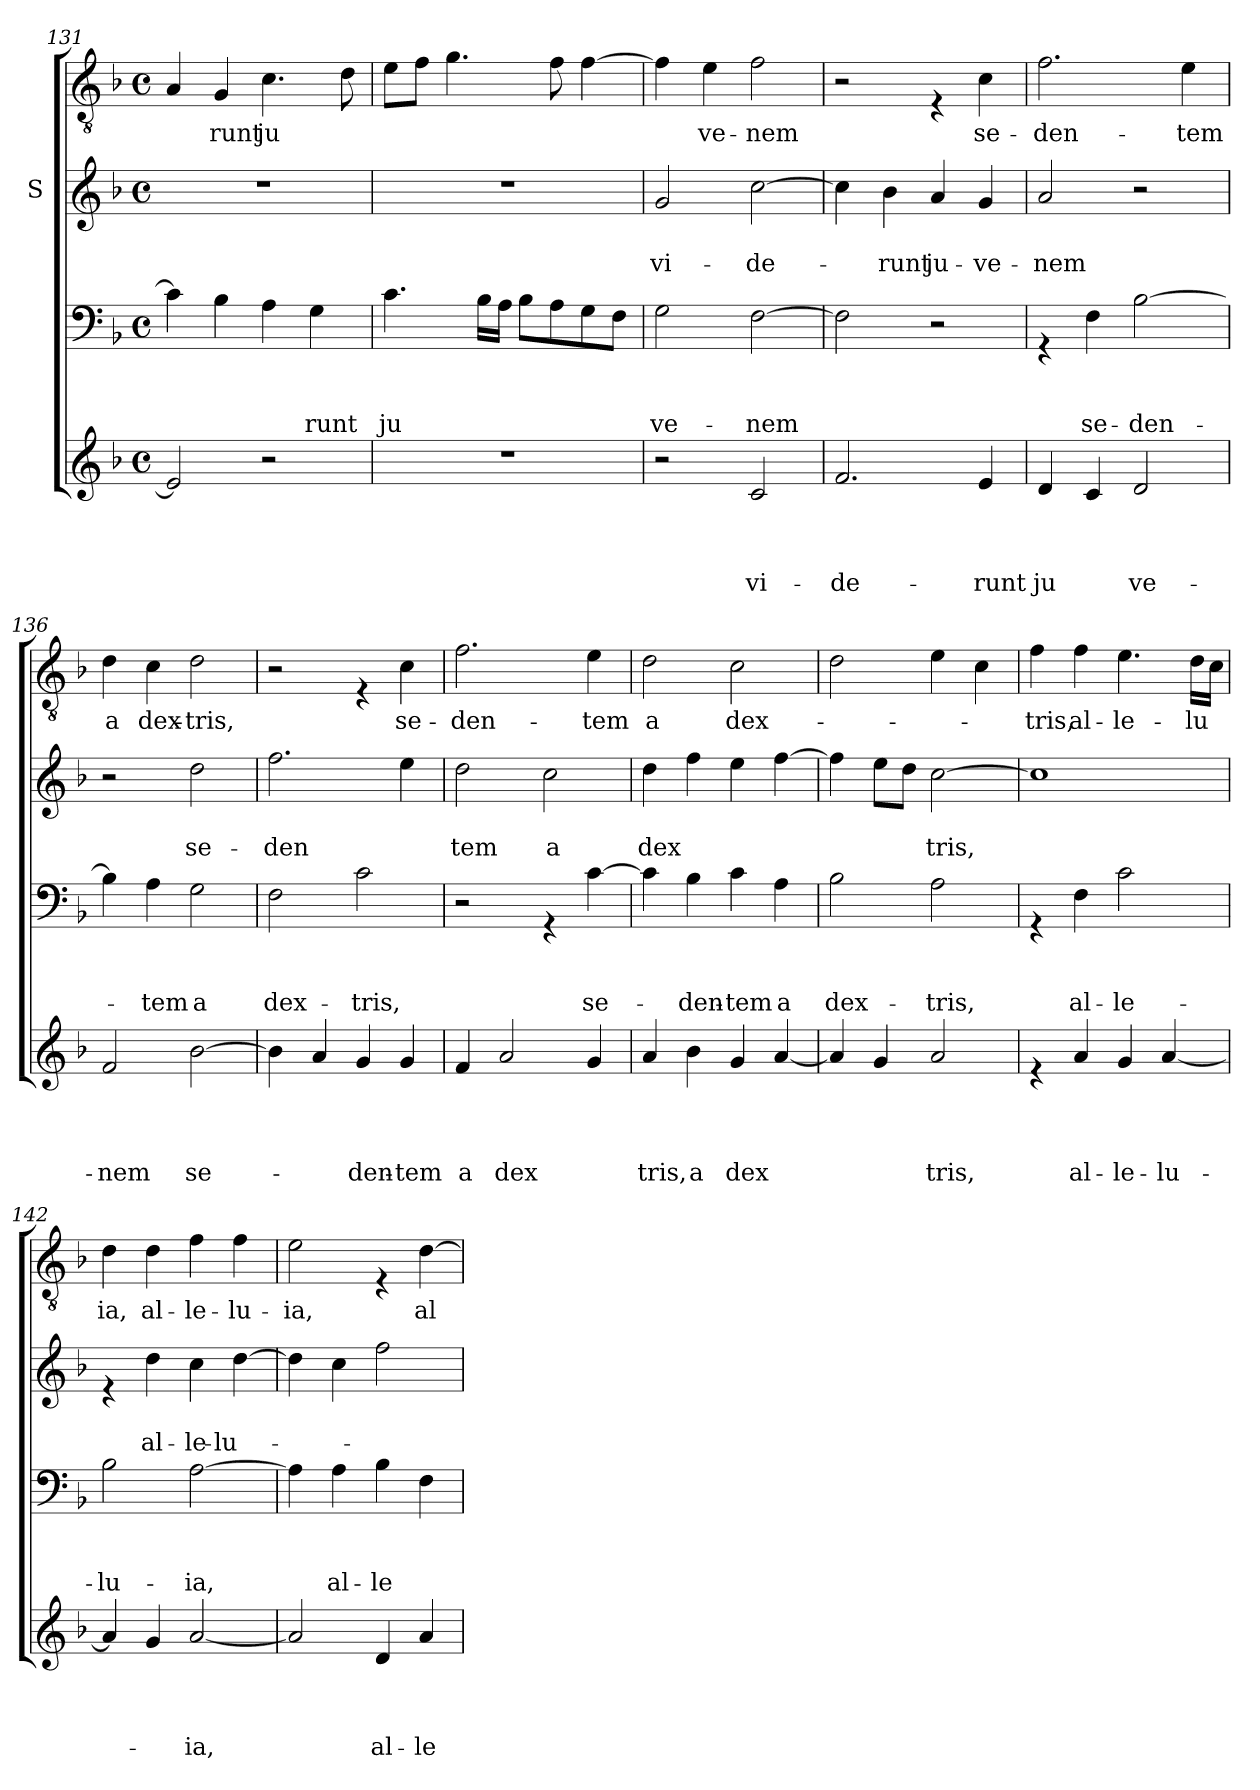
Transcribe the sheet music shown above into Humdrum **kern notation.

**kern	**text	**text	**text	**text	**kern	**text	**text	**text	**kern	**text	**text	**kern	**text
*part4	*part4	*part4	*part4	*part4	*part3	*part3	*part3	*part3	*part2	*part2	*part2	*part1	*part1
*staff4	*staff4	*staff4	*staff4	*staff4	*staff3	*staff3	*staff3	*staff3	*staff2	*staff2	*staff2	*staff1	*staff1
*	*	*	*	*	*	*	*	*	*I"S	*	*	*	*
*clefG2	*	*	*	*	*clefF4	*	*	*	*clefG2	*	*	*clefGv2	*
*k[b-]	*	*	*	*	*k[b-]	*	*	*	*k[b-]	*	*	*k[b-]	*
*F:	*	*	*	*	*F:	*	*	*	*F:	*	*	*F:	*
*M4/4	*	*	*	*	*M4/4	*	*	*	*M4/4	*	*	*M4/4	*
*met(c)	*	*	*	*	*met(c)	*	*	*	*met(c)	*	*	*met(c)	*
=131	=131	=131	=131	=131	=131	=131	=131	=131	=131	=131	=131	=131	=131
2e/]	.	.	.	.	4c\]	.	.	.	1r	.	.	4A/	.
!	!	!	!	!	!	!	!	!	!	!	!	!	!LO:LY:b
.	.	.	.	.	4B-\	.	.	.	.	.	.	4G/	runt
!	!	!	!	!	!	!	!	!	!	!	!	!	!LO:LY:b
2r	.	.	.	.	4A\	.	.	.	.	.	.	4.c\	ju
!	!	!	!	!	!	!	!	!LO:LY:b	!	!	!	!	!
.	.	.	.	.	4G\	.	.	-runt	.	.	.	.	.
.	.	.	.	.	.	.	.	.	.	.	.	8d\	.
=132	=132	=132	=132	=132	=132	=132	=132	=132	=132	=132	=132	=132	=132
!	!	!	!	!	!	!	!	!LO:LY:b	!	!	!	!	!
1r	.	.	.	.	4.c\	.	.	ju	1r	.	.	8e\L	.
.	.	.	.	.	.	.	.	.	.	.	.	8f\J	.
.	.	.	.	.	.	.	.	.	.	.	.	4.g\	.
.	.	.	.	.	16B-\LL	.	.	.	.	.	.	.	.
.	.	.	.	.	16A\JJ	.	.	.	.	.	.	.	.
.	.	.	.	.	8B-\L	.	.	.	.	.	.	.	.
.	.	.	.	.	8A\	.	.	.	.	.	.	8f\	.
.	.	.	.	.	8G\	.	.	.	.	.	.	[>4f\	.
.	.	.	.	.	8F\J	.	.	.	.	.	.	.	.
=133	=133	=133	=133	=133	=133	=133	=133	=133	=133	=133	=133	=133	=133
!	!	!	!	!	!	!	!	!LO:LY:b	!	!	!LO:LY:b	!	!
2r	.	.	.	.	2G\	.	.	ve-	2g/	.	vi-	4f\]	.
!	!	!	!	!	!	!	!	!	!	!	!	!	!LO:LY:b
.	.	.	.	.	.	.	.	.	.	.	.	4e\	ve-
!	!	!	!	!LO:LY:b	!	!	!	!LO:LY:b	!	!	!LO:LY:b	!	!LO:LY:b
2c/	.	.	.	vi-	[>2F\	.	.	-nem	[>2cc\	.	-de-	2f\	-nem
=134	=134	=134	=134	=134	=134	=134	=134	=134	=134	=134	=134	=134	=134
!	!	!	!	!LO:LY:b	!	!	!	!	!	!	!	!	!
2.f/	.	.	.	-de-	2F\]	.	.	.	4cc\]	.	.	2r	.
!	!	!	!	!	!	!	!	!	!	!	!LO:LY:b	!	!
.	.	.	.	.	.	.	.	.	4b-\	.	-runt	.	.
!	!	!	!	!	!	!	!	!	!	!	!LO:LY:b	!	!
.	.	.	.	.	2r	.	.	.	4a/	.	ju-	4rE	.
!	!	!	!	!LO:LY:b	!	!	!	!	!	!	!LO:LY:b	!	!LO:LY:b
4e/	.	.	.	-runt	.	.	.	.	4g/	.	-ve-	4c\	se-
!!LO:LB:g=z
=135	=135	=135	=135	=135	=135	=135	=135	=135	=135	=135	=135	=135	=135
!	!	!	!	!LO:LY:b	!	!	!	!	!	!	!LO:LY:b	!	!LO:LY:b
4d/	.	.	.	ju	4rGG	.	.	.	2a/	.	-nem	2.f\	-den-
!	!	!	!	!	!	!	!	!LO:LY:b	!	!	!	!	!
4c/	.	.	.	.	4F\	.	.	se-	.	.	.	.	.
!	!	!	!	!LO:LY:b	!	!	!	!LO:LY:b	!	!	!	!	!
2d/	.	.	.	ve-	[>2B-\	.	.	-den-	2r	.	.	.	.
!	!	!	!	!	!	!	!	!	!	!	!	!	!LO:LY:b
.	.	.	.	.	.	.	.	.	.	.	.	4e\	-tem
=136	=136	=136	=136	=136	=136	=136	=136	=136	=136	=136	=136	=136	=136
!	!	!	!	!LO:LY:b	!	!	!	!	!	!	!	!	!LO:LY:b
2f/	.	.	.	-nem	4B-\]	.	.	.	2r	.	.	4d\	a
!	!	!	!	!	!	!	!	!LO:LY:b	!	!	!	!	!LO:LY:b
.	.	.	.	.	4A\	.	.	-tem	.	.	.	4c\	dex-
!	!	!	!	!LO:LY:b	!	!	!	!LO:LY:b	!	!	!LO:LY:b	!	!LO:LY:b
[>2b-\	.	.	.	se-	2G\	.	.	a	2dd\	.	se-	2d\	-tris,
=137	=137	=137	=137	=137	=137	=137	=137	=137	=137	=137	=137	=137	=137
!	!	!	!	!	!	!	!	!LO:LY:b	!	!	!LO:LY:b	!	!
4b-\]	.	.	.	.	2F\	.	.	dex-	2.ff\	.	-den	2r	.
4a/	.	.	.	.	.	.	.	.	.	.	.	.	.
!	!	!	!	!LO:LY:b	!	!	!	!LO:LY:b	!	!	!	!	!
4g/	.	.	.	-den-	2c\	.	.	-tris,	.	.	.	4rE	.
!	!	!	!	!LO:LY:b	!	!	!	!	!	!	!	!	!LO:LY:b
4g/	.	.	.	-tem	.	.	.	.	4ee\	.	.	4c\	se-
=138	=138	=138	=138	=138	=138	=138	=138	=138	=138	=138	=138	=138	=138
!	!	!	!	!LO:LY:b	!	!	!	!	!	!	!LO:LY:b	!	!LO:LY:b
4f/	.	.	.	a	2r	.	.	.	2dd\	.	tem	2.f\	-den-
!	!	!	!	!LO:LY:b	!	!	!	!	!	!	!	!	!
2a/	.	.	.	dex	.	.	.	.	.	.	.	.	.
!	!	!	!	!	!	!	!	!	!	!	!LO:LY:b	!	!
.	.	.	.	.	4rGG	.	.	.	2cc\	.	a	.	.
!	!	!	!	!	!	!	!	!LO:LY:b	!	!	!	!	!LO:LY:b
4g/	.	.	.	.	[>4c\	.	.	se-	.	.	.	4e\	-tem
=139	=139	=139	=139	=139	=139	=139	=139	=139	=139	=139	=139	=139	=139
!	!	!	!	!LO:LY:b	!	!	!	!	!	!	!LO:LY:b	!	!LO:LY:b
4a/	.	.	.	tris,	4c\]	.	.	.	4dd\	.	dex	2d\	a
!	!	!	!	!LO:LY:b	!	!	!	!LO:LY:b	!	!	!	!	!
4b-\	.	.	.	a	4B-\	.	.	-den-	4ff\	.	.	.	.
!	!	!	!	!LO:LY:b	!	!	!	!LO:LY:b	!	!	!	!	!LO:LY:b
4g/	.	.	.	dex	4c\	.	.	-tem	4ee\	.	.	2c\	dex-
!	!	!	!	!	!	!	!	!LO:LY:b	!	!	!	!	!
[<4a/	.	.	.	.	4A\	.	.	a	[>4ff\	.	.	.	.
=140	=140	=140	=140	=140	=140	=140	=140	=140	=140	=140	=140	=140	=140
!	!	!	!	!	!	!	!	!LO:LY:b	!	!	!	!	!
4a/]	.	.	.	.	2B-\	.	.	dex-	4ff\]	.	.	2d\	.
4g/	.	.	.	.	.	.	.	.	8ee\L	.	.	.	.
.	.	.	.	.	.	.	.	.	8dd\J	.	.	.	.
!	!	!	!	!LO:LY:b	!	!	!	!LO:LY:b	!	!	!LO:LY:b	!	!
2a/	.	.	.	tris,	2A\	.	.	-tris,	[>2cc\	.	tris,	4e\	.
.	.	.	.	.	.	.	.	.	.	.	.	4c\	.
!!LO:LB:g=z
=141	=141	=141	=141	=141	=141	=141	=141	=141	=141	=141	=141	=141	=141
!	!	!	!	!	!	!	!	!	!	!	!	!	!LO:LY:b
4re	.	.	.	.	4rGG	.	.	.	1cc]	.	.	4f\	-tris,
!	!	!	!	!LO:LY:b	!	!	!	!LO:LY:b	!	!	!	!	!LO:LY:b
4a/	.	.	.	al-	4F\	.	.	al-	.	.	.	4f\	al-
!	!	!	!	!LO:LY:b	!	!	!	!LO:LY:b	!	!	!	!	!LO:LY:b
4g/	.	.	.	-le-	2c\	.	.	-le-	.	.	.	4.e\	-le-
!	!	!	!	!LO:LY:b	!	!	!	!	!	!	!	!	!
[<4a/	.	.	.	-lu-	.	.	.	.	.	.	.	.	.
!	!	!	!	!	!	!	!	!	!	!	!	!	!LO:LY:b
.	.	.	.	.	.	.	.	.	.	.	.	16d\LL	-lu
.	.	.	.	.	.	.	.	.	.	.	.	16c\JJ	.
=142	=142	=142	=142	=142	=142	=142	=142	=142	=142	=142	=142	=142	=142
!	!	!	!	!	!	!	!	!LO:LY:b	!	!	!	!	!LO:LY:b
4a/]	.	.	.	.	2B-\	.	.	-lu-	4re	.	.	4d\	ia,
!	!	!	!	!	!	!	!	!	!	!	!LO:LY:b	!	!LO:LY:b
4g/	.	.	.	.	.	.	.	.	4dd\	.	al-	4d\	al-
!	!	!	!	!LO:LY:b	!	!	!	!LO:LY:b	!	!	!LO:LY:b	!	!LO:LY:b
[<2a/	.	.	.	-ia,	[>2A\	.	.	-ia,	4cc\	.	-le-	4f\	-le-
!	!	!	!	!	!	!	!	!	!	!	!LO:LY:b	!	!LO:LY:b
.	.	.	.	.	.	.	.	.	[>4dd\	.	-lu-	4f\	-lu-
=143	=143	=143	=143	=143	=143	=143	=143	=143	=143	=143	=143	=143	=143
!	!	!	!	!	!	!	!	!	!	!	!	!	!LO:LY:b
2a/]	.	.	.	.	4A\]	.	.	.	4dd\]	.	.	2e\	-ia,
!	!	!	!	!	!	!	!	!LO:LY:b	!	!	!	!	!
.	.	.	.	.	4A\	.	.	al-	4cc\	.	.	.	.
!	!	!	!	!LO:LY:b	!	!	!	!LO:LY:b	!	!	!	!	!
4d/	.	.	.	al-	4B-\	.	.	-le	2ff\	.	.	4rE	.
!	!	!	!	!LO:LY:b	!	!	!	!	!	!	!	!	!LO:LY:b
4a/	.	.	.	-le-	4F\	.	.	.	.	.	.	[>4d\	al-
=	=	=	=	=	=	=	=	=	=	=	=	=	=
*-	*-	*-	*-	*-	*-	*-	*-	*-	*-	*-	*-	*-	*-
